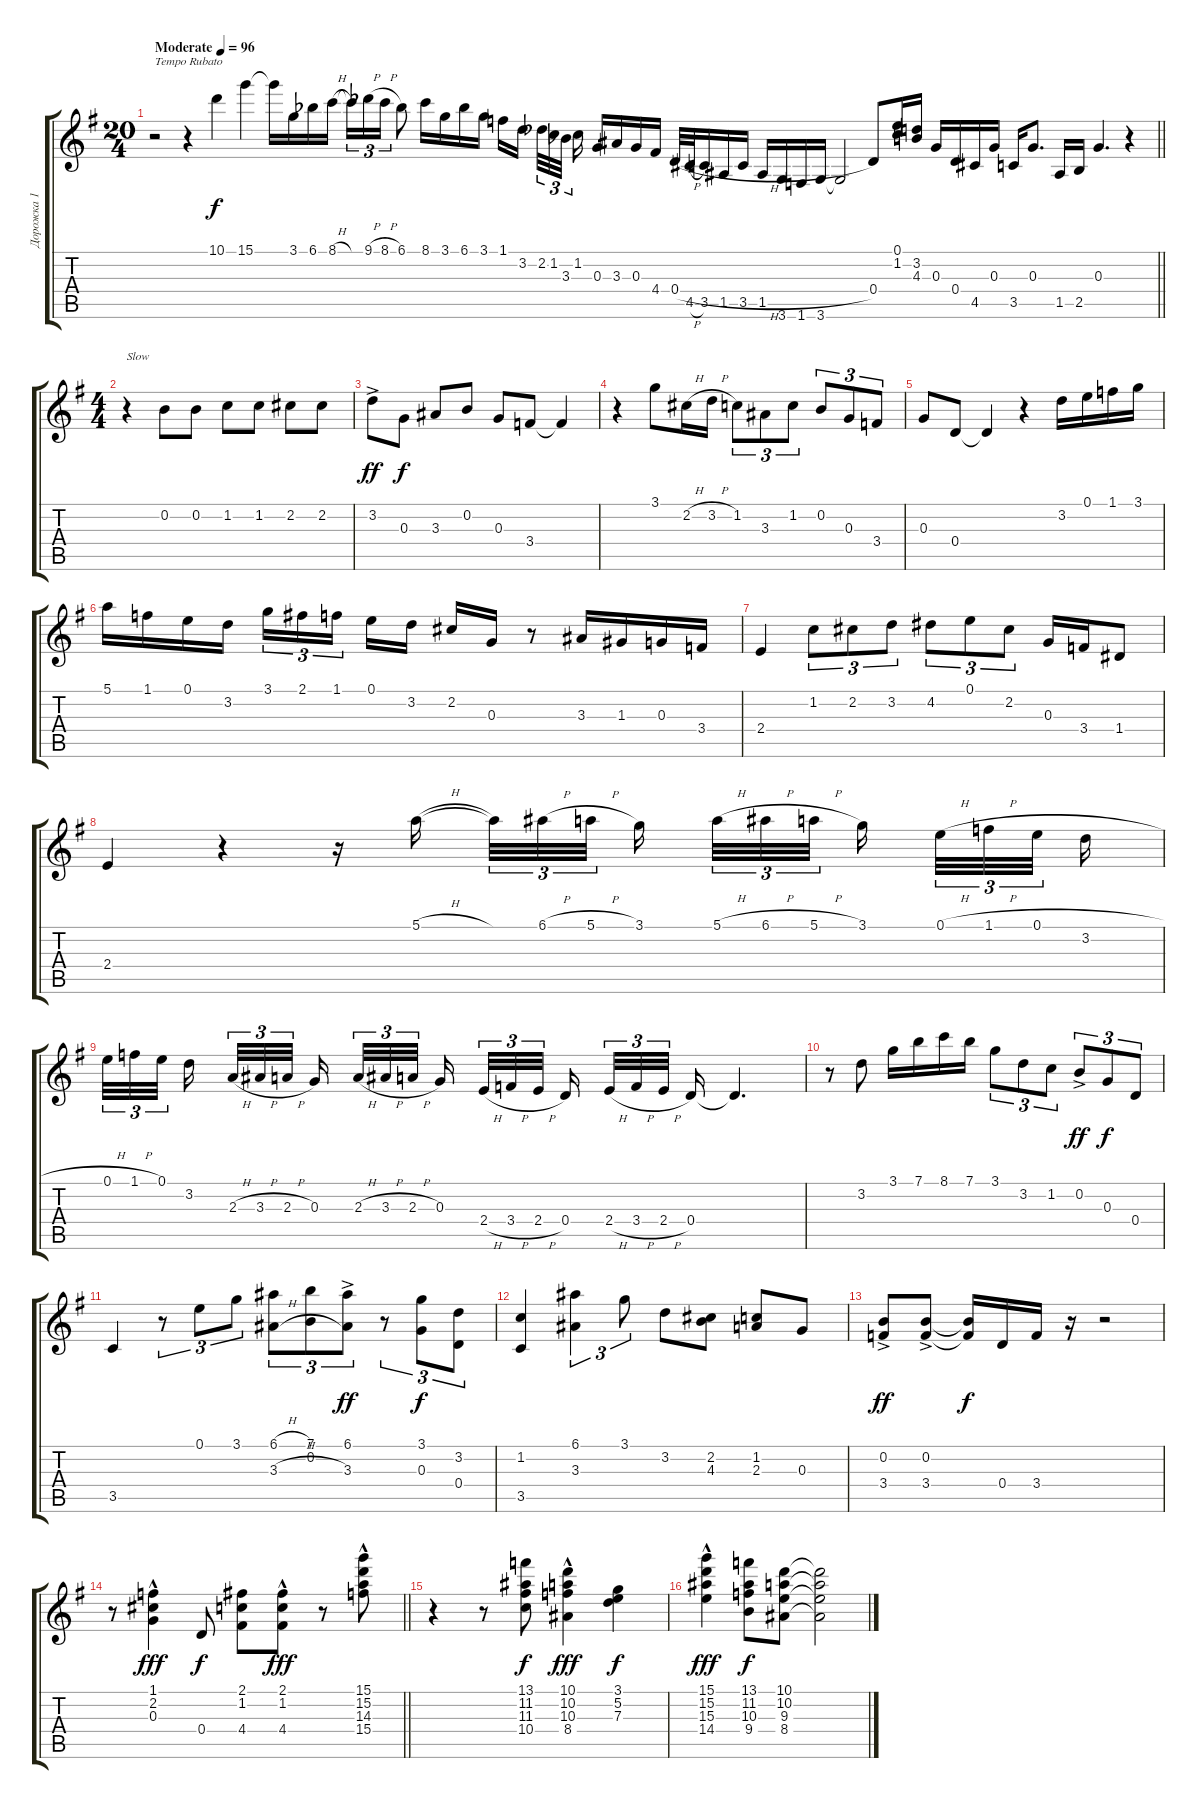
\track ("Дорожка 1" "Дорожка 1") {instrument acousticguitarnylon}
\staff {score tabs}
\tuning (E4 B3 G3 D3 A2 E2) {hide}
\ts (20 4)
\tempo (96 "Moderate")
\clef g2
\barLineRight lightlight
\ks eminor
r.2{txt "Tempo Rubato" dy f instrument acousticguitarnylon} r.4 10.1.4 15.1.4 15.1{t}.16 3.1.16 6.1{acc b}.16 8.1{h}.16 8.1{t}.16{tu (3 2)} 9.1{h acc b}.16{tu (3 2)} 8.1{h}.16{tu (3 2)} 6.1{acc b}.8 8.1.16 3.1.16 6.1{acc b}.16 3.1.16 1.1.16 3.2.16{beam splitsecondary} 2.2{acc b}.32{tu (3 2)} 1.2.32{tu (3 2)} 3.3{acc b}.32{tu (3 2) beam splitsecondary} 1.2.16 0.3.16 3.3.16 0.3.16 4.4.16 0.4{h}.32 4.5{h}.32 3.5.16 1.5.16 3.5.16 1.5.16 3.6.16 1.6.16 3.6.16 3.6{t}.2 0.4.8 (0.1 1.2).16 (3.2 4.3).16 0.3.16 0.4.16 4.5.16 0.3.16 3.5.16 0.3.8{d} 1.5.16 2.5.16 0.3.4{d} r.4 |
\ts (4 4)
r.4{txt "Slow"} 0.2.8 0.2.8 1.2.8 1.2.8 2.2.8 2.2.8 |
3.2{ac}.8{dy ff} 0.3.8{dy f} 3.3.8 0.2.8 0.3.8 3.4.8 3.4{t}.4 |
r.4 3.1.8 2.2{h}.16 3.2{h}.16 1.2.8{tu (3 2)} 3.3.8{tu (3 2)} 1.2.8{tu (3 2)} 0.2.8{tu (3 2)} 0.3.8{tu (3 2)} 3.4.8{tu (3 2)} |
0.3.8 0.4.8 0.4{t}.4 r.4 3.2.16 0.1.16 1.1.16 3.1.16 |
5.1.16 1.1.16 0.1.16 3.2.16 3.1.16{tu (3 2)} 2.1.16{tu (3 2)} 1.1.16{tu (3 2) beam splitsecondary} 0.1.16 3.2.16 2.2.16 0.3.16 r.8 3.3.16 1.3.16 0.3.16 3.4.16 |
2.4.4 1.2.8{tu (3 2)} 2.2.8{tu (3 2)} 3.2.8{tu (3 2)} 4.2.8{tu (3 2)} 0.1.8{tu (3 2)} 2.2.8{tu (3 2)} 0.3.16 3.4.16 1.4.8 |
2.4.4 r.4 r.16 5.1{h}.16{beam splitsecondary} 5.1{t}.32{tu (3 2)} 6.1{h}.32{tu (3 2)} 5.1{h}.32{tu (3 2) beam splitsecondary} 3.1.16 5.1{h}.32{tu (3 2)} 6.1{h}.32{tu (3 2)} 5.1{h}.32{tu (3 2) beam splitsecondary} 3.1.16{beam splitsecondary} 0.1{h}.32{tu (3 2)} 1.1{h}.32{tu (3 2)} 0.1{h}.32{tu (3 2) beam splitsecondary} 3.2.16 |
0.1{h}.32{tu (3 2)} 1.1{h}.32{tu (3 2)} 0.1.32{tu (3 2) beam splitsecondary} 3.2.16{beam splitsecondary} 2.3{h}.32{tu (3 2)} 3.3{h}.32{tu (3 2)} 2.3{h}.32{tu (3 2) beam splitsecondary} 0.3.16 2.3{h}.32{tu (3 2)} 3.3{h}.32{tu (3 2)} 2.3{h}.32{tu (3 2) beam splitsecondary} 0.3.16{beam splitsecondary} 2.4{h}.32{tu (3 2)} 3.4{h}.32{tu (3 2)} 2.4{h}.32{tu (3 2) beam splitsecondary} 0.4.16 2.4{h}.32{tu (3 2)} 3.4{h}.32{tu (3 2)} 2.4{h}.32{tu (3 2) beam splitsecondary} 0.4.16 0.4{t}.4{d} |
r.8 3.2.8 3.1.16 7.1.16 8.1.16 7.1.16 3.1.8{tu (3 2)} 3.2.8{tu (3 2)} 1.2.8{tu (3 2)} 0.2{ac}.8{tu (3 2) dy ff} 0.3.8{tu (3 2) dy f} 0.4.8{tu (3 2)} |
3.5.4 r.8{tu (3 2)} 0.1.8{tu (3 2)} 3.1.8{tu (3 2)} (6.1{h} 3.3{h}).8{tu (3 2)} (7.1 0.2).8{tu (3 2)} (6.1{ac} 3.3).8{tu (3 2) dy ff} r.8{tu (3 2)} (3.1 0.3).8{tu (3 2) dy f} (3.2 0.4).8{tu (3 2)} |
(1.2 3.5).4 (6.1 3.3).4{tu (3 2)} 3.1.8{tu (3 2)} 3.2.8 (2.2 4.3).8 (1.2 2.3).8 0.3.8 |
(0.2{ac} 3.4).8{dy ff} (0.2 3.4{ac}).8 (0.2{t} 3.4{t}).16{dy f} 0.4.16 3.4.16 r.16 r.2 |
\barLineRight lightlight
r.8 (1.1{hac} 2.2 0.3).4{dy fff} 0.4.8{dy f} (2.1 1.2 4.4).8 (2.1{hac} 1.2 4.4).8{dy fff} r.8 (15.1{hac} 15.2 14.3 15.4).8 |
r.4 r.8 (13.1 11.2 11.3 10.4).8{dy f} (10.1{hac} 10.2 10.3 8.4).4{dy fff} (3.1 5.2 7.3).4{dy f} |
(15.1{hac} 15.2 15.3 14.4).4{dy fff} (13.1 11.2 10.3 9.4).8{dy f} (10.1 10.2 9.3 8.4).8 (10.1{t} 10.2{t} 9.3{t} 8.4{t}).2
